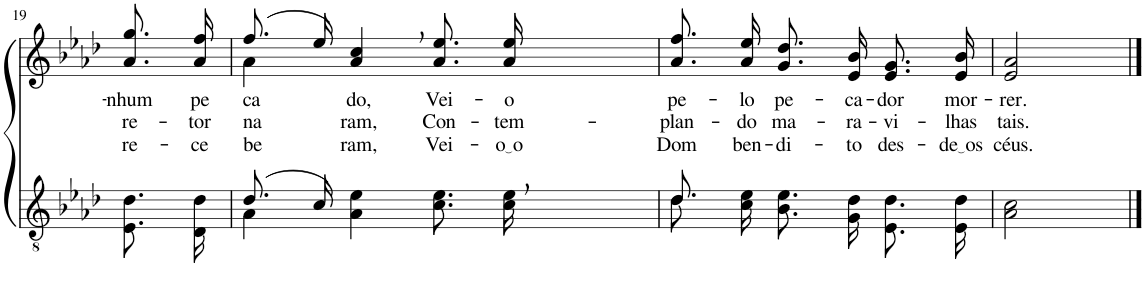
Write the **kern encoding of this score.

**kern	**kern	**text	**text	**text
*part2	*part1	*part1	*part1	*part1
*staff2	*staff1	*staff1	*staff1	*staff1
*I"Parte III e IV	*I"Parte I e II	*	*	*
!!LO:PB:g=z
*clefGv2	*clefG2	*	*	*
*Trd3c5	*Trd3c5	*	*	*
*k[b-e-a-d-]	*k[b-e-a-d-]	*	*	*
*M3/4	*M3/4	*	*	*
=19	=19	=19	=19	=19
!	!	!LO:LY:b	!LO:LY:b	!LO:LY:b
8.E-/ 8.d-/L	8.a-\ 8.gg\L	nhum	re-	re-
!	!	!LO:LY:b	!LO:LY:b	!LO:LY:b
16D-/ 16d-/Jk	16a-\ 16ff\Jk	pe-	-tor-	-ce-
=20	=20	=20	=20	=20
*^	*^	*	*	*
!	!	!	!	!LO:LY:b	!LO:LY:b	!LO:LY:b
(8.d-/L	4A-\	(8.ff/L	4a-\	-ca-	-na-	-be-
16c/Jk)	.	16ee-/Jk)	.	.	.	.
!	!	!	!	!LO:LY:b	!LO:LY:b	!LO:LY:b
2ryy	4A-\ 4e-\	4a-/, 4cc/,	2ryy	-do,	-ram,	-ram,
!	!	!	!	!LO:LY:b	!LO:LY:b	!LO:LY:b
.	8.c\ 8.e-\L	8.a-\ 8.ee-\L	.	Vei-	Con-	Vei-
!	!	!	!	!LO:LY:b	!LO:LY:b	!LO:LY:b
.	16c\ 16e-\Jk	16a-\ 16ee-\Jk	.	-o	-tem-	o o
*	*	*v	*v	*	*	*
=21	=21	=21	=21	=21	=21
!	!	!	!LO:LY:b	!LO:LY:b	!LO:LY:b
8.d-/	8.d-\L	8.a-\ 8.ff\L	pe-	-plan-	Dom
!	!	!	!LO:LY:b	!LO:LY:b	!LO:LY:b
2ryy	16c\ 16e-\Jk	16a-\ 16ee-\Jk	-lo	-do	ben-
!	!	!	!LO:LY:b	!LO:LY:b	!LO:LY:b
.	8.B-\ 8.e-\L	8.g/ 8.dd-/L	pe-	ma-	-di-
!	!	!	!LO:LY:b	!LO:LY:b	!LO:LY:b
.	16G\ 16d-\Jk	16e-/ 16b-/Jk	-ca-	-ra-	-to
!	!	!	!LO:LY:b	!LO:LY:b	!LO:LY:b
.	8.E-/ 8.d-/L	8.e-/ 8.g/L	-dor	-vi-	des-
!	!	!	!LO:LY:b	!LO:LY:b	!LO:LY:b
16ryy	16E-/ 16d-/Jk	16e-/ 16b-/Jk	mor-	-lhas	de os
=22	=22	=22	=22	=22	=22
!	!	!	!LO:LY:b	!LO:LY:b	!LO:LY:b
*v	*v	*	*	*	*
2A-\ 2c\	2e-/ 2a-/	-rer.	tais.	céus.
==	==	==	==	==
*-	*-	*-	*-	*-
